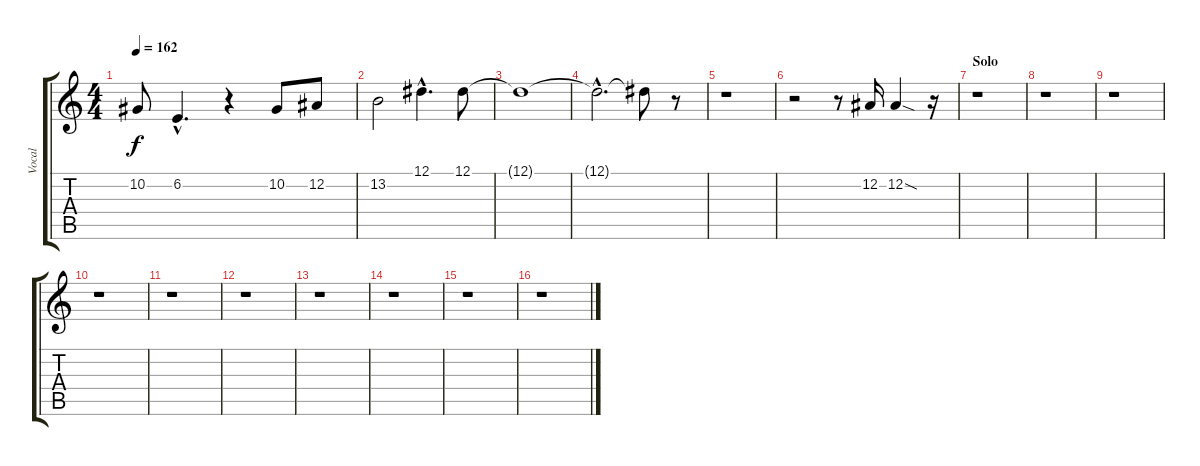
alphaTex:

\track ("Vocal" "Vocal") {instrument viola}
\staff {score tabs}
\tuning (Eb4 Bb3 Gb3 Db3 Ab2 Eb2) {hide}
\ts (4 4)
\tempo 162
\clef g2
\ks c
10.2{t}.8{dy f} 6.2{hac}.4{d} r.4 10.2.8 12.2.8 |
13.2.2 12.1{hac}.4{d} 12.1.8 |
12.1{t}.1 |
12.1{hac t}.2{d} 12.1{t}.8 r.8 |
r.1 |
r.2 r.8 12.2.16 12.2{sod}.4 r.16 |
\section ("" "Solo")
r.1 |
r.1 |
r.1 |
r.1 |
r.1 |
r.1 |
r.1 |
r.1 |
r.1 |
r.1
